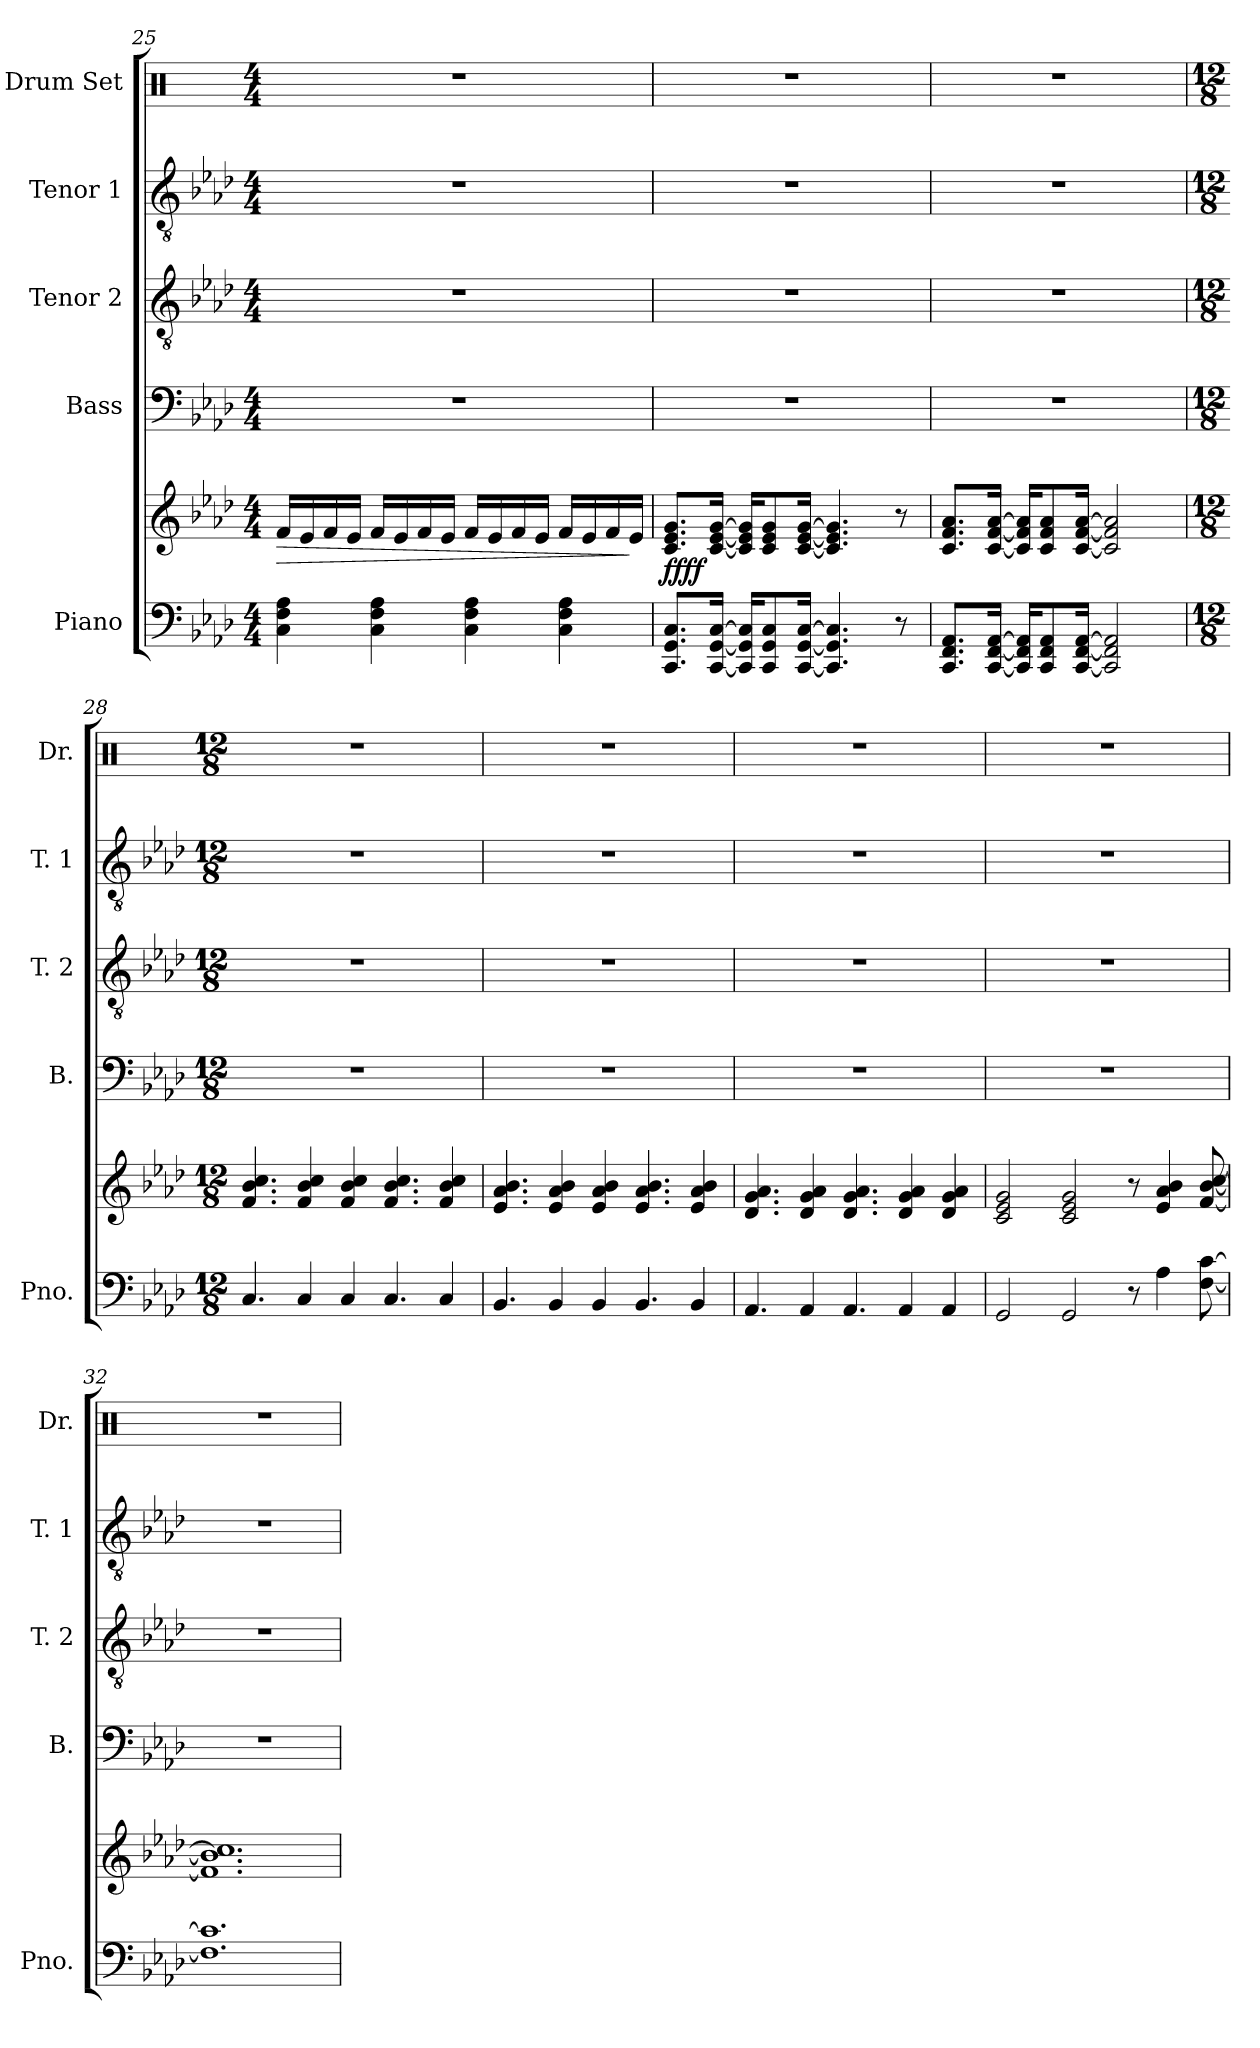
**kern	**kern	**dynam	**kern	**kern	**kern	**kern
*part5	*part5	*part5	*part4	*part3	*part2	*part1
*staff6	*staff5	*staff5/6	*staff4	*staff3	*staff2	*staff1
*I"Piano	*	*	*I"Bass	*I"Tenor 2	*I"Tenor 1	*I"Drum Set
*I'Pno.	*	*	*I'B.	*I'T. 2	*I'T. 1	*I'Dr.
!!LO:PB:g=z
*clefF4	*clefG2	*	*clefF4	*clefGv2	*clefGv2	*clefX
*	*	*	*	*ITrd7c12	*ITrd7c12	*
*k[b-e-a-d-]	*k[b-e-a-d-]	*	*k[b-e-a-d-]	*k[b-e-a-d-]	*k[b-e-a-d-]	*k[]
*A-:	*A-:	*	*A-:	*A-:	*A-:	*C:
*M4/4	*M4/4	*	*M4/4	*M4/4	*M4/4	*M4/4
=25	=25	=25	=25	=25	=25	=25
!	!	!LO:HP:b	!	!	!	!
4Ci\ 4Fi 4A-i	16fi/LL	>	1r	1r	1r	1r
.	16e-i/	.	.	.	.	.
.	16fi/	.	.	.	.	.
.	16e-i/JJ	.	.	.	.	.
4Ci\ 4Fi 4A-i	16fi/LL	.	.	.	.	.
.	16e-i/	.	.	.	.	.
.	16fi/	.	.	.	.	.
.	16e-i/JJ	.	.	.	.	.
4Ci\ 4Fi 4A-i	16fi/LL	.	.	.	.	.
.	16e-i/	.	.	.	.	.
.	16fi/	.	.	.	.	.
.	16e-i/JJ	.	.	.	.	.
4Ci\ 4Fi 4A-i	16fi/LL	.	.	.	.	.
.	16e-i/	.	.	.	.	.
.	16fi/	.	.	.	.	.
.	16e-i/JJ	]	.	.	.	.
=26	=26	=26	=26	=26	=26	=26
8.CCi/ 8.GGi 8.CiL	8.ci/ 8.e-i 8.giL	ff ff	1r	1r	1r	1r
[<16CCi/ [<16GGi [>16CiJk	[<16ci/ [<16e-i [>16giJk	.	.	.	.	.
16CCi/] 16GGi] 16Ci]KL	16ci/] 16e-i] 16gi]KL	.	.	.	.	.
8CCi/ 8GGi 8Ci	8ci/ 8e-i 8gi	.	.	.	.	.
[<16CCi/ [<16GGi [>16CiJk	[<16ci/ [<16e-i [>16giJk	.	.	.	.	.
4.CCi/] 4.GGi] 4.Ci]	4.ci/] 4.e-i] 4.gi]	.	.	.	.	.
8r	8r	.	.	.	.	.
=27	=27	=27	=27	=27	=27	=27
8.CCi/ 8.FFi 8.AA-iL	8.ci/ 8.fi 8.a-iL	.	1r	1r	1r	1r
[<16CCi/ [<16FFi [>16AA-iJk	[<16ci/ [<16fi [>16a-iJk	.	.	.	.	.
16CCi/] 16FFi] 16AA-i]KL	16ci/] 16fi] 16a-i]KL	.	.	.	.	.
8CCi/ 8FFi 8AA-i	8ci/ 8fi 8a-i	.	.	.	.	.
[<16CCi/ [<16FFi [>16AA-iJk	[<16ci/ [<16fi [>16a-iJk	.	.	.	.	.
2CCi/] 2FFi] 2AA-i]	2ci/] 2fi] 2a-i]	.	.	.	.	.
!!LO:PB:g=z
=28	=28	=28	=28	=28	=28	=28
*M12/8	*M12/8	*	*M12/8	*M12/8	*M12/8	*M12/8
*8ba	*	*	*	*	*	*
*	*MM150	*	*	*	*	*MM150
!	!	!	!LO:N:vis=1	!LO:N:vis=1	!LO:N:vis=1	!LO:N:vis=1
4.CCi/	4.fi/ 4.b-i 4.cci	.	1.r	1.r	1.r	1.r
4CCi/	4fi/ 4b-i 4cci	.	.	.	.	.
4CCi/	4fi/ 4b-i 4cci	.	.	.	.	.
4.CCi/	4.fi/ 4.b-i 4.cci	.	.	.	.	.
4CCi/	4fi/ 4b-i 4cci	.	.	.	.	.
=29	=29	=29	=29	=29	=29	=29
!	!	!	!LO:N:vis=1	!LO:N:vis=1	!LO:N:vis=1	!LO:N:vis=1
4.BBB-i/	4.e-i/ 4.a-i 4.b-i	.	1.r	1.r	1.r	1.r
4BBB-i/	4e-i/ 4a-i 4b-i	.	.	.	.	.
4BBB-i/	4e-i/ 4a-i 4b-i	.	.	.	.	.
4.BBB-i/	4.e-i/ 4.a-i 4.b-i	.	.	.	.	.
4BBB-i/	4e-i/ 4a-i 4b-i	.	.	.	.	.
=30	=30	=30	=30	=30	=30	=30
!	!	!	!LO:N:vis=1	!LO:N:vis=1	!LO:N:vis=1	!LO:N:vis=1
4.AAA-i/	4.d-i/ 4.gi 4.a-i	.	1.r	1.r	1.r	1.r
4AAA-i/	4d-i/ 4gi 4a-i	.	.	.	.	.
4.AAA-i/	4.d-i/ 4.gi 4.a-i	.	.	.	.	.
4AAA-i/	4d-i/ 4gi 4a-i	.	.	.	.	.
4AAA-i/	4d-i/ 4gi 4a-i	.	.	.	.	.
!!LO:PB:g=z
=31	=31	=31	=31	=31	=31	=31
!	!	!	!LO:N:vis=1	!LO:N:vis=1	!LO:N:vis=1	!LO:N:vis=1
2GGGi/	2ci/ 2e-i 2gi	.	1.r	1.r	1.r	1.r
2GGGi/	2ci/ 2e-i 2gi	.	.	.	.	.
8r	8r	.	.	.	.	.
4AA-i\	4e-i/ 4a-i 4b-i	.	.	.	.	.
[<8FFi\ [>8Ci	[<8fi/ [<8b-i [>8cci	.	.	.	.	.
=32	=32	=32	=32	=32	=32	=32
*	*X8ba	*	*	*	*	*
!	!	!	!LO:N:vis=1	!LO:N:vis=1	!LO:N:vis=1	!LO:N:vis=1
1.FFi] 1.Ci]	1.fi] 1.b-i] 1.cci]	.	1.r	1.r	1.r	1.r
=	=	=	=	=	=	=
*-	*-	*-	*-	*-	*-	*-
